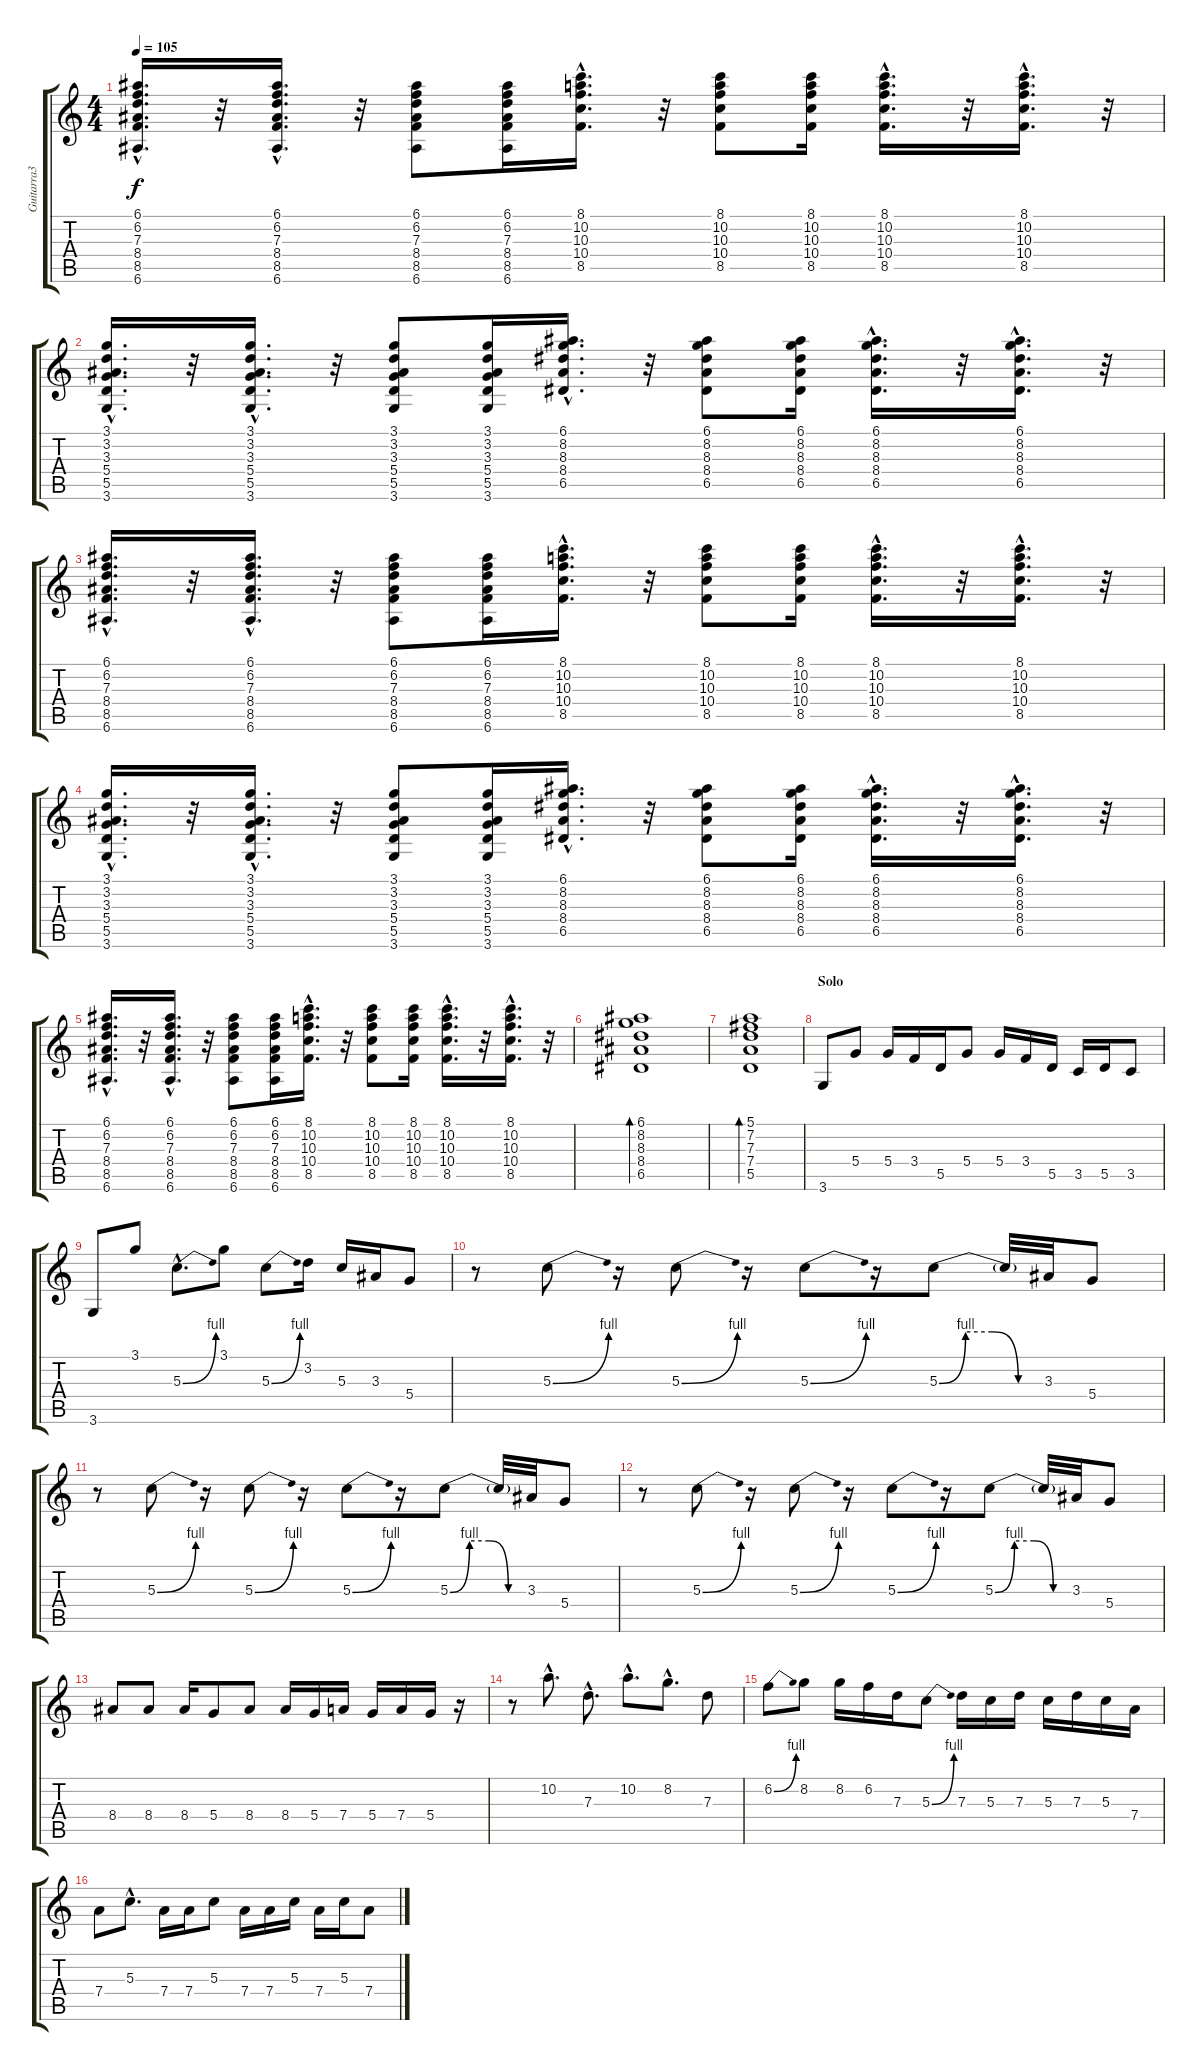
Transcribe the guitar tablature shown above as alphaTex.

\track ("Guitarra3" "Guitarra3") {instrument distortionguitar}
\staff {score tabs}
\tuning (E4 B3 G3 D3 A2 E2) {hide}
\ts (4 4)
\tempo 105
\clef g2
\ks c
(6.1{hac} 6.2{hac} 7.3{hac} 8.4{hac} 8.5{hac} 6.6{hac}).16{d dy f} r.32 (6.1{hac} 6.2{hac} 7.3{hac} 8.4{hac} 8.5{hac} 6.6{hac}).16{d} r.32 (6.1 6.2 7.3 8.4 8.5 6.6).8 (6.1 6.2 7.3 8.4 8.5 6.6).16 (8.1{hac} 10.2{hac} 10.3{hac} 10.4{hac} 8.5{hac}).16{d} r.32 (8.1 10.2 10.3 10.4 8.5).8 (8.1 10.2 10.3 10.4 8.5).16 (8.1{hac} 10.2{hac} 10.3{hac} 10.4{hac} 8.5{hac}).16{d} r.32 (8.1{hac} 10.2{hac} 10.3{hac} 10.4{hac} 8.5{hac}).16{d} r.32 |
(3.1{hac} 3.2{hac} 3.3{hac} 5.4{hac} 5.5{hac} 3.6{hac}).16{d} r.32 (3.1{hac} 3.2{hac} 3.3{hac} 5.4{hac} 5.5{hac} 3.6{hac}).16{d} r.32 (3.1 3.2 3.3 5.4 5.5 3.6).8 (3.1 3.2 3.3 5.4 5.5 3.6).16 (6.1{hac} 8.2{hac} 8.3{hac} 8.4{hac} 6.5{hac}).16{d} r.32 (6.1 8.2 8.3 8.4 6.5).8 (6.1 8.2 8.3 8.4 6.5).16 (6.1{hac} 8.2{hac} 8.3{hac} 8.4{hac} 6.5{hac}).16{d} r.32 (6.1{hac} 8.2{hac} 8.3{hac} 8.4{hac} 6.5{hac}).16{d} r.32 |
(6.1{hac} 6.2{hac} 7.3{hac} 8.4{hac} 8.5{hac} 6.6{hac}).16{d} r.32 (6.1{hac} 6.2{hac} 7.3{hac} 8.4{hac} 8.5{hac} 6.6{hac}).16{d} r.32 (6.1 6.2 7.3 8.4 8.5 6.6).8 (6.1 6.2 7.3 8.4 8.5 6.6).16 (8.1{hac} 10.2{hac} 10.3{hac} 10.4{hac} 8.5{hac}).16{d} r.32 (8.1 10.2 10.3 10.4 8.5).8 (8.1 10.2 10.3 10.4 8.5).16 (8.1{hac} 10.2{hac} 10.3{hac} 10.4{hac} 8.5{hac}).16{d} r.32 (8.1{hac} 10.2{hac} 10.3{hac} 10.4{hac} 8.5{hac}).16{d} r.32 |
(3.1{hac} 3.2{hac} 3.3{hac} 5.4{hac} 5.5{hac} 3.6{hac}).16{d} r.32 (3.1{hac} 3.2{hac} 3.3{hac} 5.4{hac} 5.5{hac} 3.6{hac}).16{d} r.32 (3.1 3.2 3.3 5.4 5.5 3.6).8 (3.1 3.2 3.3 5.4 5.5 3.6).16 (6.1{hac} 8.2{hac} 8.3{hac} 8.4{hac} 6.5{hac}).16{d} r.32 (6.1 8.2 8.3 8.4 6.5).8 (6.1 8.2 8.3 8.4 6.5).16 (6.1{hac} 8.2{hac} 8.3{hac} 8.4{hac} 6.5{hac}).16{d} r.32 (6.1{hac} 8.2{hac} 8.3{hac} 8.4{hac} 6.5{hac}).16{d} r.32 |
(6.1{hac} 6.2{hac} 7.3{hac} 8.4{hac} 8.5{hac} 6.6{hac}).16{d} r.32 (6.1{hac} 6.2{hac} 7.3{hac} 8.4{hac} 8.5{hac} 6.6{hac}).16{d} r.32 (6.1 6.2 7.3 8.4 8.5 6.6).8 (6.1 6.2 7.3 8.4 8.5 6.6).16 (8.1{hac} 10.2{hac} 10.3{hac} 10.4{hac} 8.5{hac}).16{d} r.32 (8.1 10.2 10.3 10.4 8.5).8 (8.1 10.2 10.3 10.4 8.5).16 (8.1{hac} 10.2{hac} 10.3{hac} 10.4{hac} 8.5{hac}).16{d} r.32 (8.1{hac} 10.2{hac} 10.3{hac} 10.4{hac} 8.5{hac}).16{d} r.32 |
(6.1 8.2 8.3 8.4 6.5).1{bd 60} |
(5.1 7.2 7.3 7.4 5.5).1{bd 60} |
\section ("" "Solo")
3.6.8{volume 16} 5.4.8 5.4.16 3.4.16 5.5.16 5.4.8 5.4.16 3.4.16 5.5.16 3.5.16 5.5.16 3.5.8 |
3.6.8 3.1.8 5.3{be (bend 0 0 60 4) hac}.8{d} 3.1.8 5.3{be (bend 0 0 60 4)}.8 3.2.16 5.3.16 3.3.16 5.4.8 |
r.8 5.3{be (bend 0 0 60 4)}.8 r.16 5.3{be (bend 0 0 60 4)}.8 r.16 5.3{be (bend 0 0 60 4)}.8 r.16 5.3{be (custom 0 0 15 4 30 4 45 0 60 0)}.8 5.3{t}.32 3.3.32 5.4.8 |
r.8 5.3{be (bend 0 0 60 4)}.8 r.16 5.3{be (bend 0 0 60 4)}.8 r.16 5.3{be (bend 0 0 60 4)}.8 r.16 5.3{be (custom 0 0 15 4 30 4 45 0 60 0)}.8 5.3{t}.32 3.3.32 5.4.8 |
r.8 5.3{be (bend 0 0 60 4)}.8 r.16 5.3{be (bend 0 0 60 4)}.8 r.16 5.3{be (bend 0 0 60 4)}.8 r.16 5.3{be (custom 0 0 15 4 30 4 45 0 60 0)}.8 5.3{t}.32 3.3.32 5.4.8 |
8.4.8 8.4.8 8.4.16 5.4.8 8.4.8 8.4.16 5.4.16 7.4.16 5.4.16 7.4.16 5.4.16 r.16 |
r.8 10.2{hac}.8{d} 7.3{hac}.8{d} 10.2{hac}.8{d} 8.2{hac}.8{d} 7.3.8 |
6.2{be (bend 0 0 60 4)}.8 8.2.8 8.2.16 6.2.16 7.3.16 5.3{be (bend 0 0 60 4)}.8 7.3.16 5.3.16 7.3.16 5.3.16 7.3.16 5.3.16 7.4.16 |
7.4.8 5.3{hac}.8{d} 7.4.16 7.4.16 5.3.8 7.4.16 7.4.16 5.3.16 7.4.16 5.3.16 7.4.8
